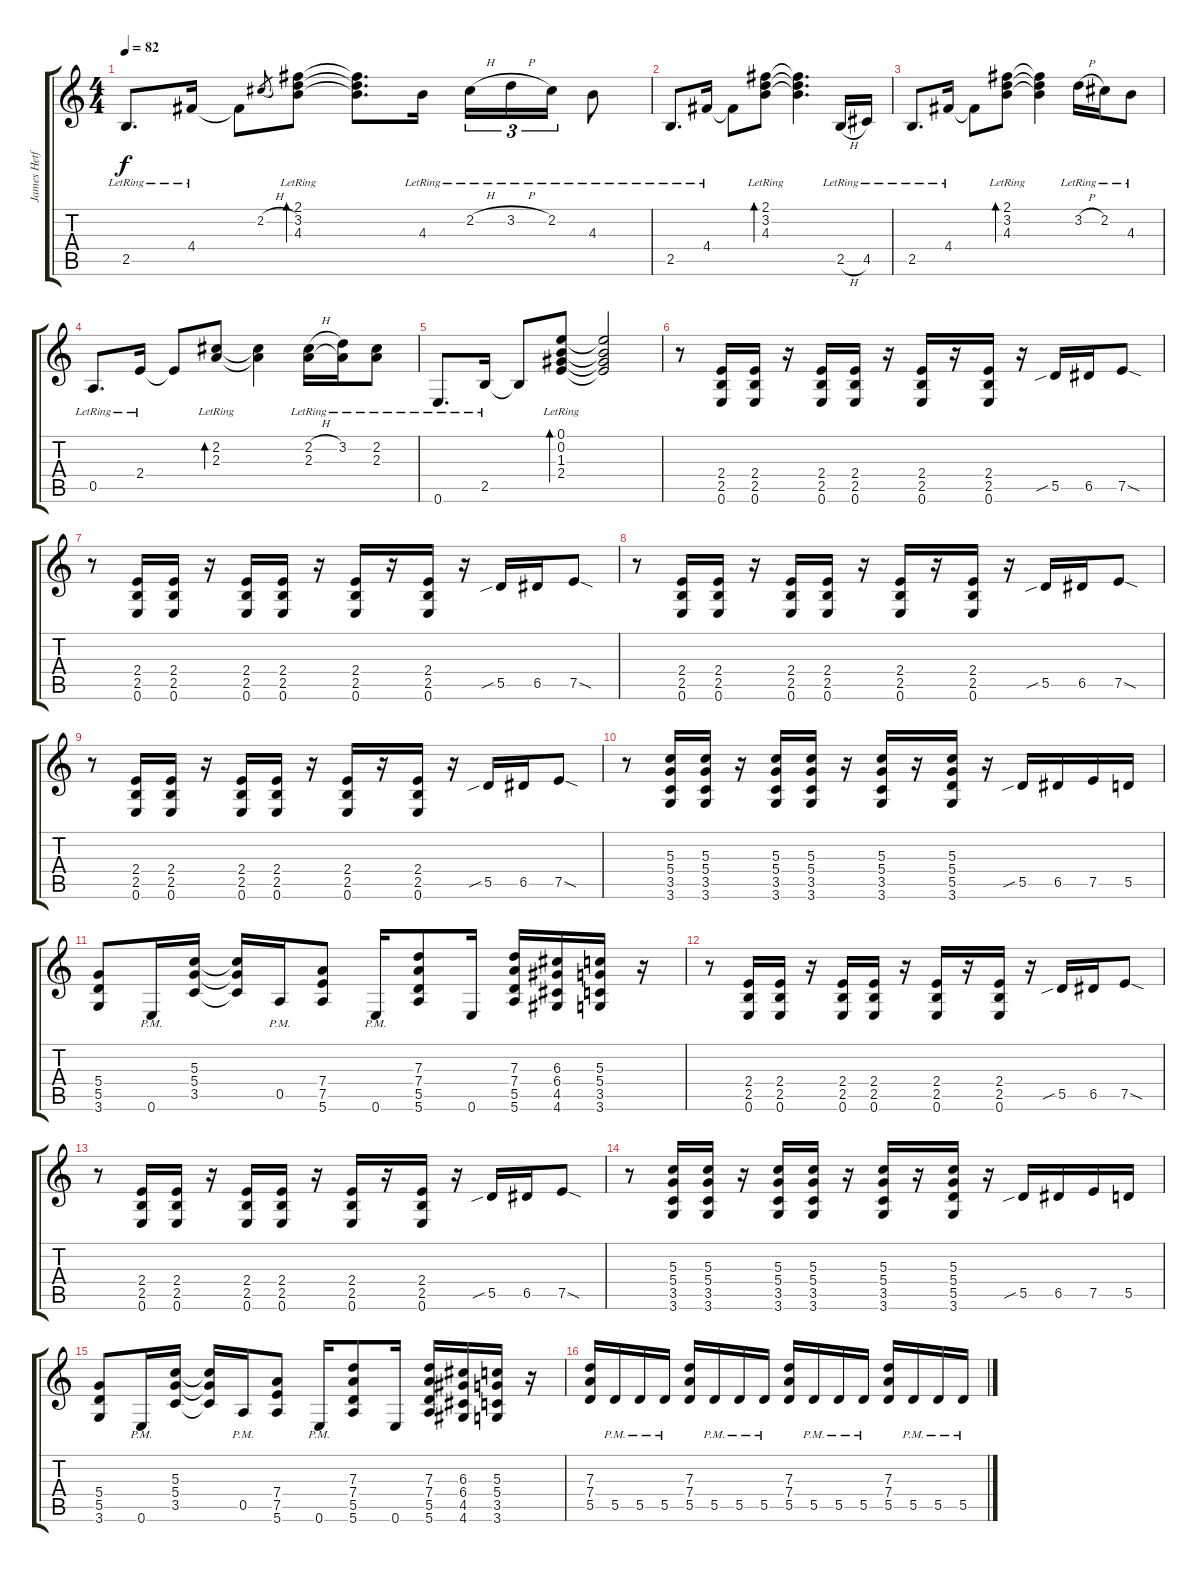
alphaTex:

\track ("James Hetfield" "James Hetf") {instrument distortionguitar}
\staff {score tabs}
\tuning (E4 B3 G3 D3 A2 E2) {hide}
\ts (4 4)
\tempo 82
\clef g2
\ks c
2.5{lr}.8{d dy f} 4.4{lr}.16 4.4{t}.8 2.2{h}.8{gr} (2.1{lr} 3.2{lr} 4.3{lr}).8{bd 60} (2.1{t} 3.2{t} 4.3{t}).8{d} 4.3{lr}.16 2.2{h lr}.16{tu (3 2)} 3.2{h lr}.16{tu (3 2)} 2.2{lr}.16{tu (3 2)} 4.3{lr}.8 |
2.5{lr}.8{d} 4.4{lr}.16 4.4{t}.8 (2.1{lr} 3.2{lr} 4.3{lr}).8{bd 60} (2.1{t} 3.2{t} 4.3{t}).4{d} 2.5{h lr}.16 4.5{lr}.16 |
2.5{lr}.8{d} 4.4{lr}.16 4.4{t}.8 (2.1{lr} 3.2{lr} 4.3{lr}).8{bd 60} (2.1{t} 3.2{t} 4.3{t}).4 3.2{h lr}.16 2.2{lr}.16 4.3{lr}.8 |
0.5{lr}.8{d} 2.4{lr}.16 2.4{t}.8 (2.2{lr} 2.3{lr}).8{bd 60} (2.2{t} 2.3{t}).4 (2.2{h lr} 2.3{lr}).16 (3.2{lr} 2.3{t}).16 (2.2{lr} 2.3{lr}).8 |
0.6{lr}.8{d} 2.5{lr}.16 2.5{t}.8 (0.1{lr} 0.2{lr} 1.3{lr} 2.4{lr}).8{bd 60} (0.1{t} 0.2{t} 1.3{t} 2.4{t}).2 |
r.8{instrument distortionguitar} (2.4 2.5 0.6).16 (2.4 2.5 0.6).16 r.16 (2.4 2.5 0.6).16 (2.4 2.5 0.6).16 r.16 (2.4 2.5 0.6).16 r.16 (2.4 2.5 0.6).16 r.16 5.5{sib}.16 6.5.16 7.5{sod}.8 |
r.8 (2.4 2.5 0.6).16 (2.4 2.5 0.6).16 r.16 (2.4 2.5 0.6).16 (2.4 2.5 0.6).16 r.16 (2.4 2.5 0.6).16 r.16 (2.4 2.5 0.6).16 r.16 5.5{sib}.16 6.5.16 7.5{sod}.8 |
r.8 (2.4 2.5 0.6).16 (2.4 2.5 0.6).16 r.16 (2.4 2.5 0.6).16 (2.4 2.5 0.6).16 r.16 (2.4 2.5 0.6).16 r.16 (2.4 2.5 0.6).16 r.16 5.5{sib}.16 6.5.16 7.5{sod}.8 |
r.8 (2.4 2.5 0.6).16 (2.4 2.5 0.6).16 r.16 (2.4 2.5 0.6).16 (2.4 2.5 0.6).16 r.16 (2.4 2.5 0.6).16 r.16 (2.4 2.5 0.6).16 r.16 5.5{sib}.16 6.5.16 7.5{sod}.8 |
r.8 (5.3 5.4 3.5 3.6).16 (5.3 5.4 3.5 3.6).16 r.16 (5.3 5.4 3.5 3.6).16 (5.3 5.4 3.5 3.6).16 r.16 (5.3 5.4 3.5 3.6).16 r.16 (5.3 5.4 5.5 3.6).16 r.16 5.5{sib}.16 6.5.16 7.5.16 5.5.16 |
(5.4 5.5 3.6).8 0.6{pm}.16 (5.3 5.4 3.5).16 (5.3{t} 5.4{t} 3.5{t}).16 0.5{pm}.16 (7.4 7.5 5.6).8 0.6{pm}.16 (7.3 7.4 5.5 5.6).8 0.6.16 (7.3 7.4 5.5 5.6).16 (6.3 6.4 4.5 4.6).16 (5.3 5.4 3.5 3.6).16 r.16 |
r.8 (2.4 2.5 0.6).16 (2.4 2.5 0.6).16 r.16 (2.4 2.5 0.6).16 (2.4 2.5 0.6).16 r.16 (2.4 2.5 0.6).16 r.16 (2.4 2.5 0.6).16 r.16 5.5{sib}.16 6.5.16 7.5{sod}.8 |
r.8 (2.4 2.5 0.6).16 (2.4 2.5 0.6).16 r.16 (2.4 2.5 0.6).16 (2.4 2.5 0.6).16 r.16 (2.4 2.5 0.6).16 r.16 (2.4 2.5 0.6).16 r.16 5.5{sib}.16 6.5.16 7.5{sod}.8 |
r.8 (5.3 5.4 3.5 3.6).16 (5.3 5.4 3.5 3.6).16 r.16 (5.3 5.4 3.5 3.6).16 (5.3 5.4 3.5 3.6).16 r.16 (5.3 5.4 3.5 3.6).16 r.16 (5.3 5.4 5.5 3.6).16 r.16 5.5{sib}.16 6.5.16 7.5.16 5.5.16 |
(5.4 5.5 3.6).8 0.6{pm}.16 (5.3 5.4 3.5).16 (5.3{t} 5.4{t} 3.5{t}).16 0.5{pm}.16 (7.4 7.5 5.6).8 0.6{pm}.16 (7.3 7.4 5.5 5.6).8 0.6.16 (7.3 7.4 5.5 5.6).16 (6.3 6.4 4.5 4.6).16 (5.3 5.4 3.5 3.6).16 r.16 |
(7.3 7.4 5.5).16 5.5{pm}.16 5.5{pm}.16 5.5{pm}.16 (7.3 7.4 5.5).16 5.5{pm}.16 5.5{pm}.16 5.5{pm}.16 (7.3 7.4 5.5).16 5.5{pm}.16 5.5{pm}.16 5.5{pm}.16 (7.3 7.4 5.5).16 5.5{pm}.16 5.5{pm}.16 5.5{pm}.16
